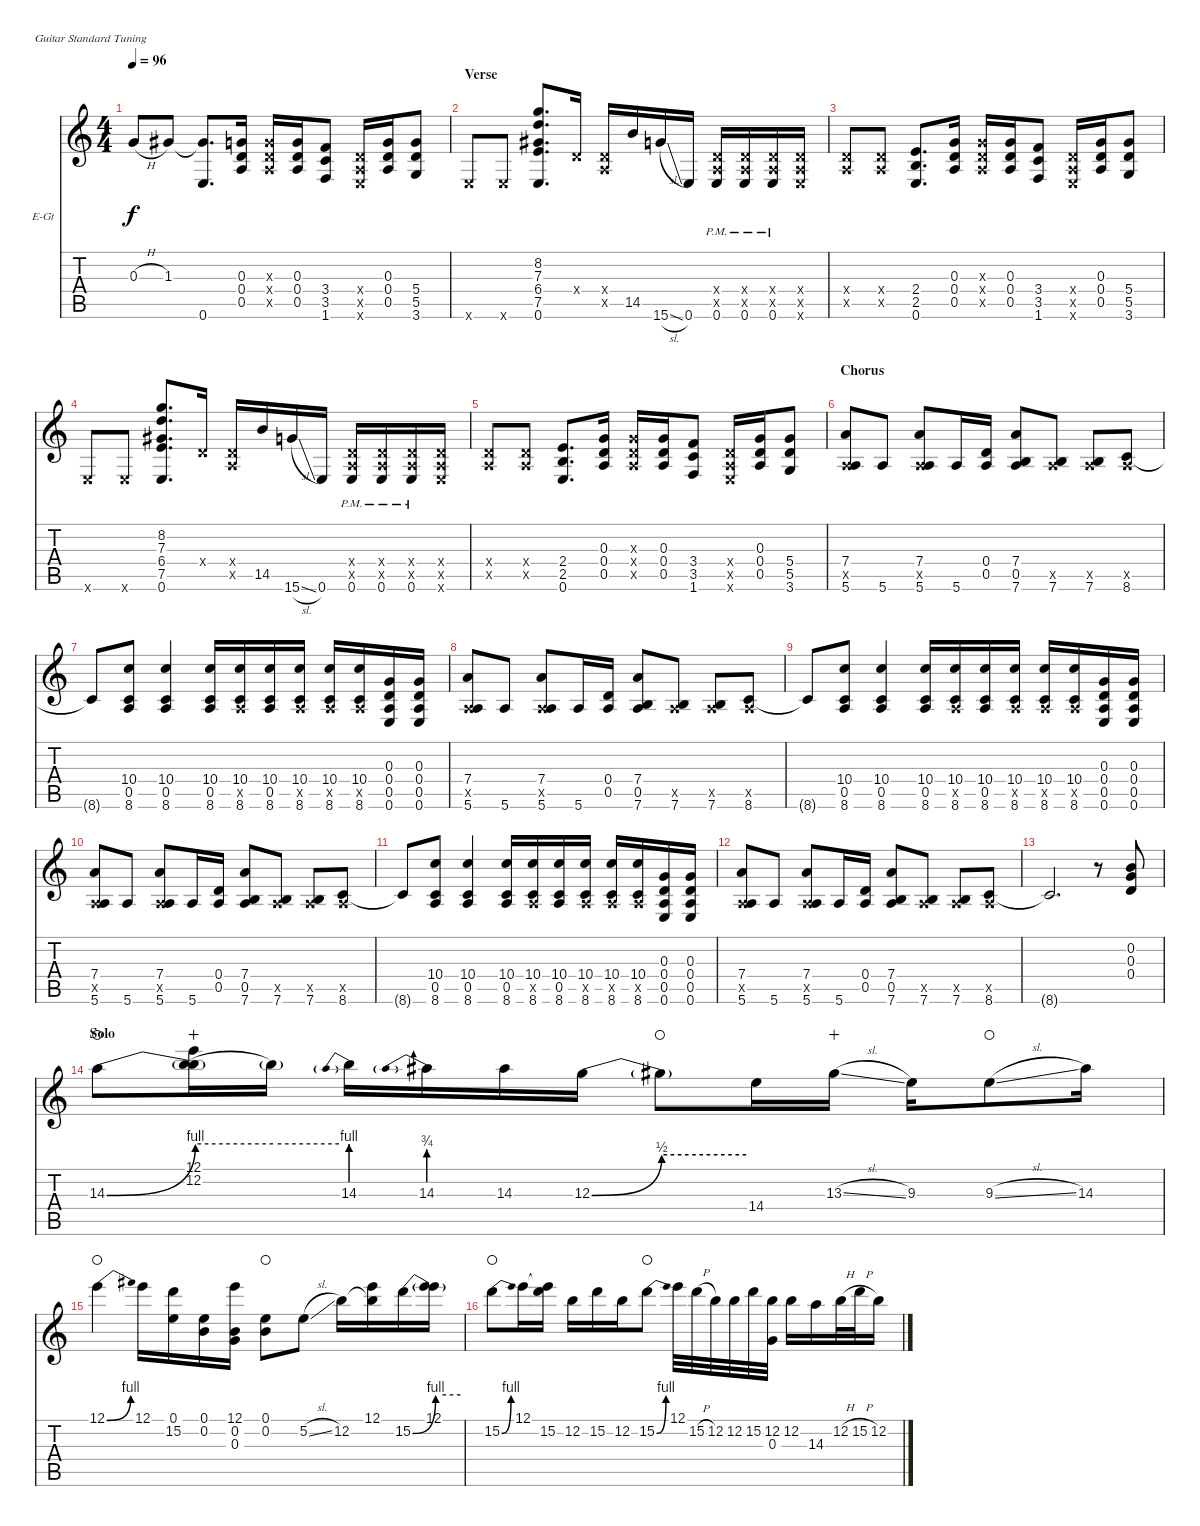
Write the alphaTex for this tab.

\defaultSystemsLayout 4
\bracketExtendMode nobrackets
\firstSystemTrackNameOrientation horizontal
\otherSystemsTrackNameOrientation horizontal
\track ("Mike McCready (Drive)" "E-Gt") {instrument overdrivenguitar}
\staff {score tabs}
\tuning (E4 B3 G3 D3 A2 E2)
\ts (4 4)
\tempo 96
\clef g2
\ks c
0.3{h}.8{dy f} 1.3.8 (1.3{t} 0.6).8{d} (0.3 0.4 0.5).16 (0.3{x} 0.4{x} 0.5{x}).16 (0.3 0.4 0.5).16 (3.4 3.5 1.6).8 (0.4{x} 0.5{x} 0.6{x}).16 (0.3 0.4 0.5).16 (5.4 5.5 3.6).8 |
\section ("" "Verse")
0.6{x}.8 0.6{x}.8 (8.2 7.3 6.4 7.5 0.6).8{d} 0.4{x}.16 (0.4{x} 0.5{x}).16 14.5.16 15.6{sl}.16 0.6.16 (0.4{x} 0.5{x} 0.6{pm}).16 (0.4{x} 0.5{x} 0.6{pm}).16 (0.4{x} 0.5{x} 0.6{pm}).16 (0.4{x} 0.5{x} 0.6{x}).16 |
(0.4{x} 0.5{x}).8 (0.4{x} 0.5{x}).8 (2.4 2.5 0.6).8{d} (0.3 0.4 0.5).16 (0.3{x} 0.4{x} 0.5{x}).16 (0.3 0.4 0.5).16 (3.4 3.5 1.6).8 (0.4{x} 0.5{x} 0.6{x}).16 (0.3 0.4 0.5).16 (5.4 5.5 3.6).8 |
0.6{x}.8 0.6{x}.8 (8.2 7.3 6.4 7.5 0.6).8{d} 0.4{x}.16 (0.4{x} 0.5{x}).16 14.5.16 15.6{sl}.16 0.6.16 (0.4{x} 0.5{x} 0.6{pm}).16 (0.4{x} 0.5{x} 0.6{pm}).16 (0.4{x} 0.5{x} 0.6{pm}).16 (0.4{x} 0.5{x} 0.6{x}).16 |
(0.4{x} 0.5{x}).8 (0.4{x} 0.5{x}).8 (2.4 2.5 0.6).8{d} (0.3 0.4 0.5).16 (0.3{x} 0.4{x} 0.5{x}).16 (0.3 0.4 0.5).16 (3.4 3.5 1.6).8 (0.4{x} 0.5{x} 0.6{x}).16 (0.3 0.4 0.5).16 (5.4 5.5 3.6).8 |
\section ("" "Chorus")
(7.4 0.5{x} 5.6).8 5.6.8 (7.4 0.5{x} 5.6).8 5.6.16 (0.4 0.5).16 (7.4 0.5 7.6).8 (0.5{x} 7.6).8 (0.5{x} 7.6).8 (0.5{x} 8.6).8 |
8.6{t}.8 (10.4 0.5 8.6).8 (10.4 0.5 8.6).4 (10.4 0.5 8.6).16 (10.4 0.5{x} 8.6).16 (10.4 0.5 8.6).16 (10.4 0.5{x} 8.6).16 (10.4 0.5{x} 8.6).16 (10.4 0.5{x} 8.6).16 (0.3 0.4 0.5 0.6).16 (0.3 0.4 0.5 0.6).16 |
(7.4 0.5{x} 5.6).8 5.6.8 (7.4 0.5{x} 5.6).8 5.6.16 (0.4 0.5).16 (7.4 0.5 7.6).8 (0.5{x} 7.6).8 (0.5{x} 7.6).8 (0.5{x} 8.6).8 |
8.6{t}.8 (10.4 0.5 8.6).8 (10.4 0.5 8.6).4 (10.4 0.5 8.6).16 (10.4 0.5{x} 8.6).16 (10.4 0.5 8.6).16 (10.4 0.5{x} 8.6).16 (10.4 0.5{x} 8.6).16 (10.4 0.5{x} 8.6).16 (0.3 0.4 0.5 0.6).16 (0.3 0.4 0.5 0.6).16 |
(7.4 0.5{x} 5.6).8 5.6.8 (7.4 0.5{x} 5.6).8 5.6.16 (0.4 0.5).16 (7.4 0.5 7.6).8 (0.5{x} 7.6).8 (0.5{x} 7.6).8 (0.5{x} 8.6).8 |
8.6{t}.8 (10.4 0.5 8.6).8 (10.4 0.5 8.6).4 (10.4 0.5 8.6).16 (10.4 0.5{x} 8.6).16 (10.4 0.5 8.6).16 (10.4 0.5{x} 8.6).16 (10.4 0.5{x} 8.6).16 (10.4 0.5{x} 8.6).16 (0.3 0.4 0.5 0.6).16 (0.3 0.4 0.5 0.6).16 |
(7.4 0.5{x} 5.6).8 5.6.8 (7.4 0.5{x} 5.6).8 5.6.16 (0.4 0.5).16 (7.4 0.5 7.6).8 (0.5{x} 7.6).8 (0.5{x} 7.6).8 (0.5{x} 8.6).8 |
8.6{t}.2{d} r.8 (0.2 0.3 0.4).8 |
\section ("" "Solo")
14.3{be (bend 0 0 60 4)}.8{waho} (12.1 12.2 14.3{be (hold 0 4 60 4) t}).16{wahc} 14.3{be (hold 0 4 60 4) t}.16 14.3{be (prebend 0 4 60 4)}.16 14.3{be (prebend 0 3 60 3)}.16 14.3.16 12.3{be (bend 0 0 60 2)}.16 12.3{be (hold 0 2 60 2) t}.8{waho} 14.4.16 13.3{sl}.16{wahc} 9.3.16 9.3{sl}.8{waho} 14.3.16 |
12.1{be (bend 0 0 60 4)}.4{waho} 12.1.16 (0.1 15.2).16 (0.1 0.2).16 (12.1 0.2 0.3).16 (0.1 0.2).8{waho} 5.2{sl}.8 12.2.16 (12.1 12.2{t}).16 15.2{be (bend 0 0 60 4)}.16 (12.1 15.2{be (hold 0 4 60 4) t}).16 |
15.2{be (bend 0 0 60 4)}.8{waho} 12.1.16 (12.1{t} 15.2).16 12.2.16 15.2.16 12.2.16 15.2{be (bend 0 0 60 4)}.8{waho} 12.1.32 15.2{h}.32 12.2.32 12.2.32 15.2.32 (12.2 0.3).32 12.2.16 14.3.16 12.2{h}.32 15.2{h}.32 12.2.16
